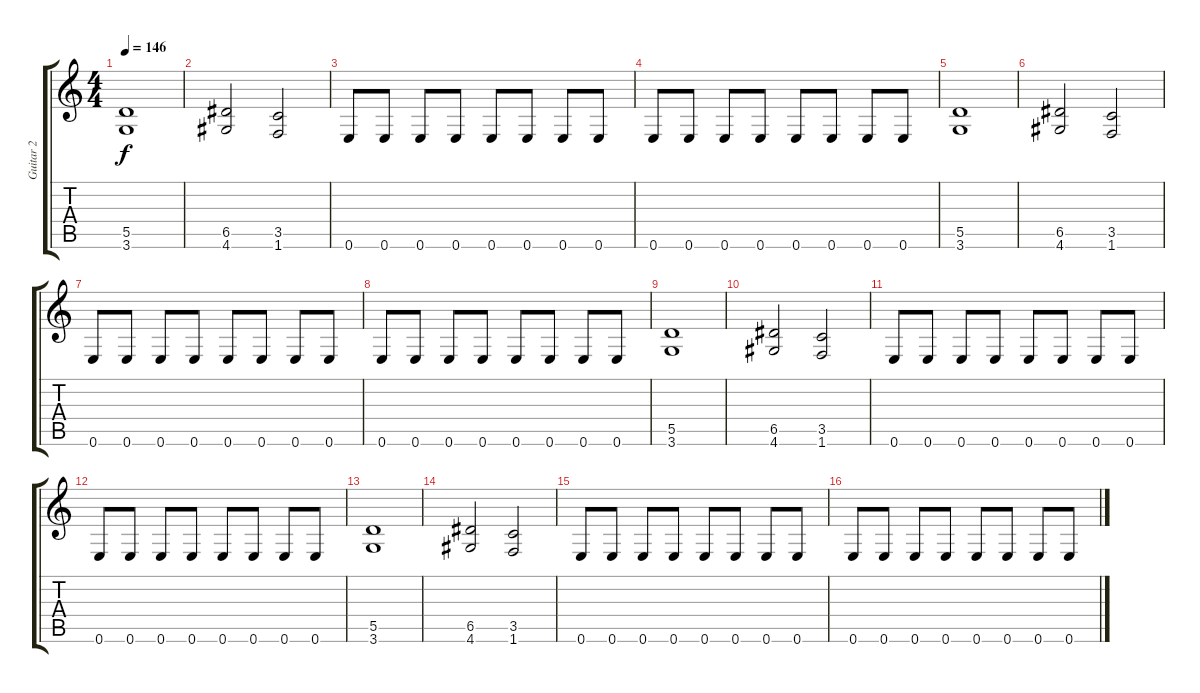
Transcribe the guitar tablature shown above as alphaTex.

\track ("Guitar 2" "Guitar 2") {instrument distortionguitar}
\staff {score tabs}
\tuning (E4 B3 G3 D3 A2 E2) {hide}
\ts (4 4)
\tempo 146
\clef g2
\ks c
(5.5 3.6).1{dy f} |
(6.5 4.6).2 (3.5 1.6).2 |
0.6.8 0.6.8 0.6.8 0.6.8 0.6.8 0.6.8 0.6.8 0.6.8 |
0.6.8 0.6.8 0.6.8 0.6.8 0.6.8 0.6.8 0.6.8 0.6.8 |
(5.5 3.6).1 |
(6.5 4.6).2 (3.5 1.6).2 |
0.6.8 0.6.8 0.6.8 0.6.8 0.6.8 0.6.8 0.6.8 0.6.8 |
0.6.8 0.6.8 0.6.8 0.6.8 0.6.8 0.6.8 0.6.8 0.6.8 |
(5.5 3.6).1 |
(6.5 4.6).2 (3.5 1.6).2 |
0.6.8 0.6.8 0.6.8 0.6.8 0.6.8 0.6.8 0.6.8 0.6.8 |
0.6.8 0.6.8 0.6.8 0.6.8 0.6.8 0.6.8 0.6.8 0.6.8 |
(5.5 3.6).1 |
(6.5 4.6).2 (3.5 1.6).2 |
0.6.8 0.6.8 0.6.8 0.6.8 0.6.8 0.6.8 0.6.8 0.6.8 |
0.6.8 0.6.8 0.6.8 0.6.8 0.6.8 0.6.8 0.6.8 0.6.8
